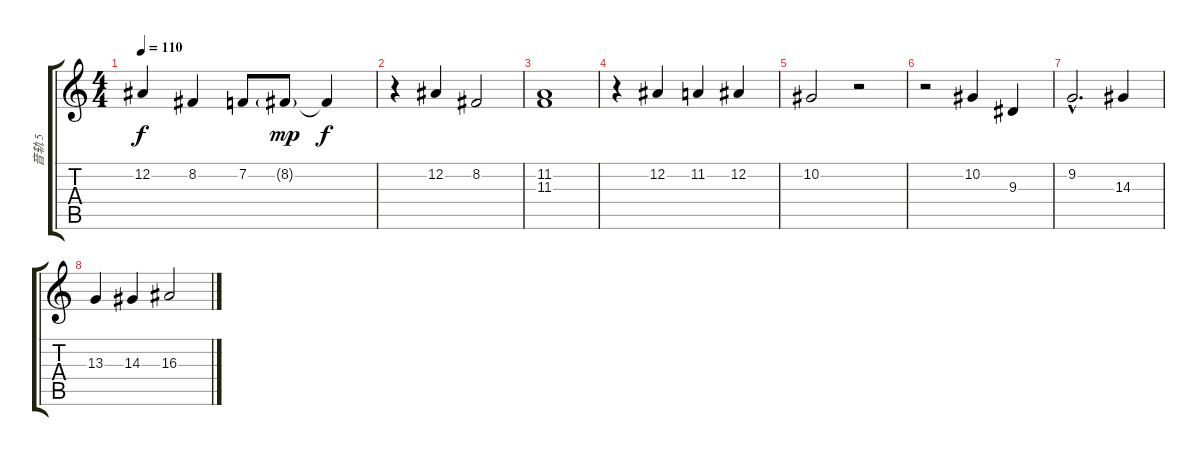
\track ("音轨 5" "音轨 5") {instrument brightacousticpiano}
\staff {score tabs}
\tuning (Eb4 Bb3 Gb3 Db3 Ab2 Eb2) {hide}
\ts (4 4)
\tempo 110
\clef g2
\ks c
12.2.4{dy f} 8.2.4 7.2.8 8.2{g}.8{dy mp} 8.2{t}.4{dy f} |
r.4 12.2.4 8.2.2 |
(11.2 11.3).1 |
r.4 12.2.4 11.2.4 12.2.4 |
10.2.2 r.2 |
r.2 10.2.4 9.3.4 |
9.2{hac}.2{d} 14.3.4 |
13.3.4 14.3.4 16.3.2
